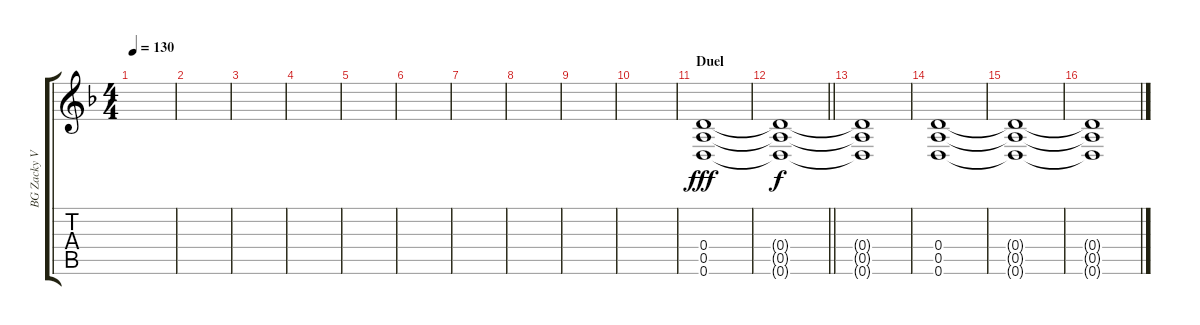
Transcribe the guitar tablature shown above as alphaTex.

\track ("BG Zacky Vengeance" "BG Zacky V") {instrument distortionguitar}
\staff {score tabs}
\tuning (E4 B3 G3 D3 A2 D2) {hide}
\ts (4 4)
\tempo 130
\clef g2
\ks dminor
|
|
|
|
|
|
|
|
|
|
\section ("" "Duel")
(0.4 0.5 0.6).1{dy fff} |
\barLineRight lightlight
(0.4{t} 0.5{t} 0.6{t}).1{dy f} |
(0.4{t} 0.5{t} 0.6{t}).1 |
(0.4 0.5 0.6).1 |
(0.4{t} 0.5{t} 0.6{t}).1 |
(0.4{t} 0.5{t} 0.6{t}).1
